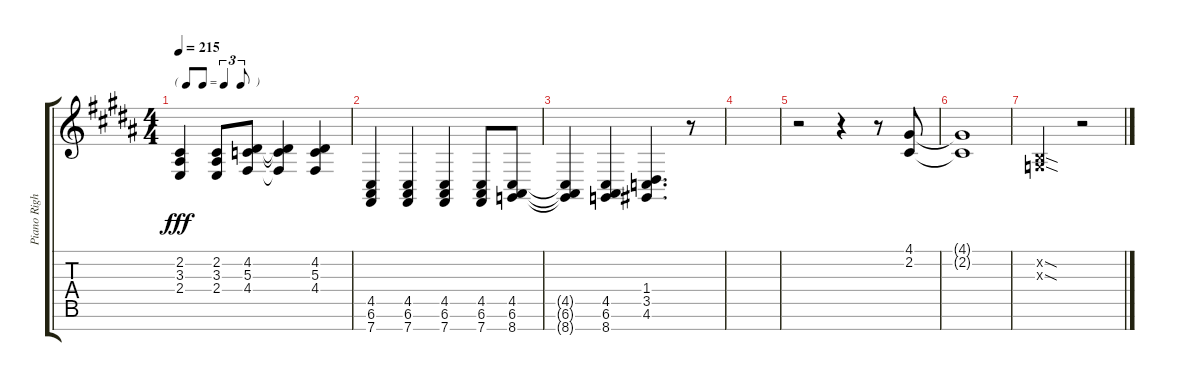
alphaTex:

\track ("Piano Right (Kotobuki Tsumugi)" "Piano Righ") {instrument acousticgrandpiano}
\staff {score tabs}
\tuning (E4 B3 G3 D3 A2 E2 B1) {hide}
\ts (4 4)
\tf triplet8th
\tempo 215
\clef g2
\ks b
(2.2 3.3 2.4).4{dy fff} (2.2 3.3 2.4).8 (4.2 5.3 4.4).8 (4.2{t} 5.3{t} 4.4{t}).4 (4.2 5.3 4.4).4 |
(4.5 6.6 7.7).4 (4.5 6.6 7.7).4 (4.5 6.6 7.7).4 (4.5 6.6 7.7).8 (4.5 6.6 8.7).8 |
(4.5{t} 6.6{t} 8.7{t}).4 (4.5 6.6 8.7).4 (1.4 3.5 4.6).4{d} r.8 |
|
r.2 r.4 r.8 (4.1 2.2).8 |
(4.1{t} 2.2{t}).1 |
(0.2{sod x} 0.3{sod x}).2 r.2
